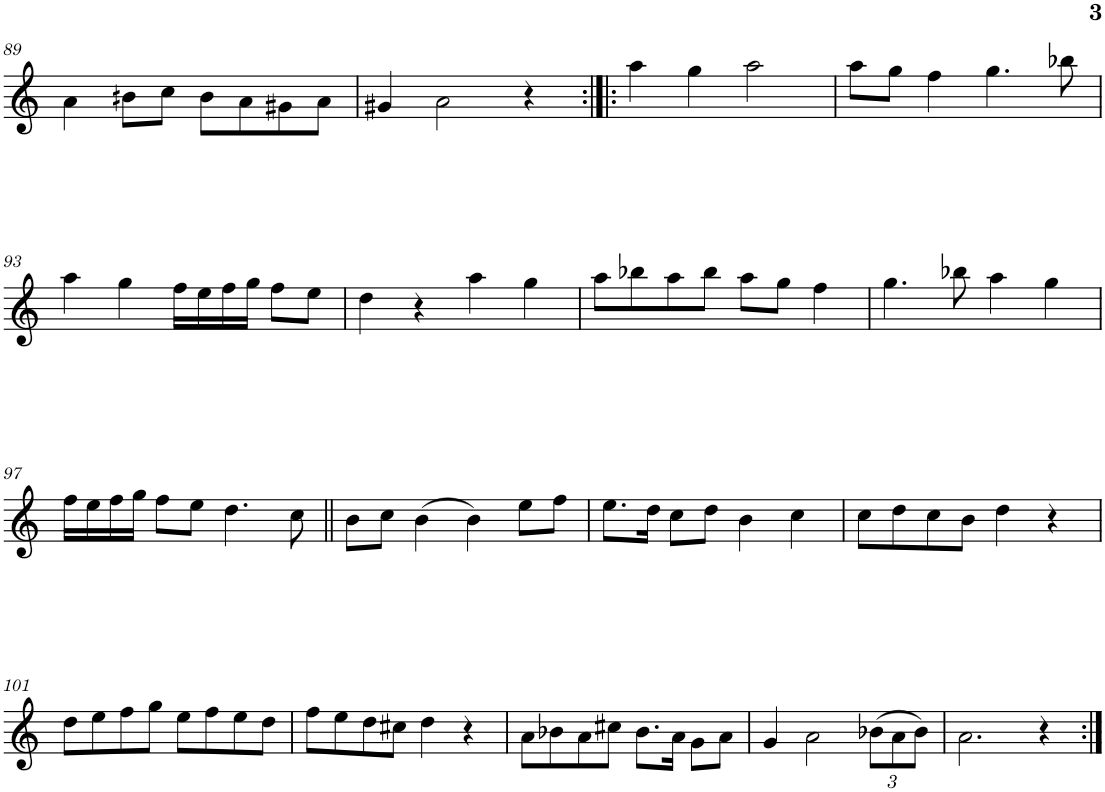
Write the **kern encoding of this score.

**kern
*part1
*staff1
*I"Voice
*I'Vo.
!!LO:PB:g=z
*clefG2
*k[]
*M4/4
*met(c)
=89
4a\
8bn\L
8cc\J
8b\L
8a\
8g#X\
8a\J
=90
4g#X/
2a\
4r
=91:|!|:
4aa\
4gg\
2aa\
=92
8aa\L
8gg\J
4ff\
4.gg\
8bb-X\
!!LO:LB:g=z
=93
4aa\
4gg\
16ff\LL
16ee\
16ff\
16gg\JJ
8ff\L
8ee\J
=94
4dd\
4r
4aa\
4gg\
=95
8aa\L
8bb-X\
8aa\
8bb-\J
8aa\L
8gg\J
4ff\
=96
4.gg\
8bb-X\
4aa\
4gg\
!!LO:LB:g=z
=97
16ff\LL
16ee\
16ff\
16gg\JJ
8ff\L
8ee\J
4.dd\
8cc\
=98||
8b\L
8cc\J
(4b\
4b\)
8ee\L
8ff\J
=99
8.ee\L
16dd\Jk
8cc\L
8dd\J
4b\
4cc\
=100
8cc\L
8dd\
8cc\
8b\J
4dd\
4r
!!LO:LB:g=z
=101
8dd\L
8ee\
8ff\
8gg\J
8ee\L
8ff\
8ee\
8dd\J
=102
8ff\L
8ee\
8dd\
8cc#X\J
4dd\
4r
=103
8a\L
8b-X\
8a\
8cc#X\J
8.b-\L
16a\Jk
8g\L
8a\J
=104
4g/
2a\
*Xbrackettup
(12b-X\L
12a\
12b-\J)
=105
2.a\
4r
=:|!
*-
